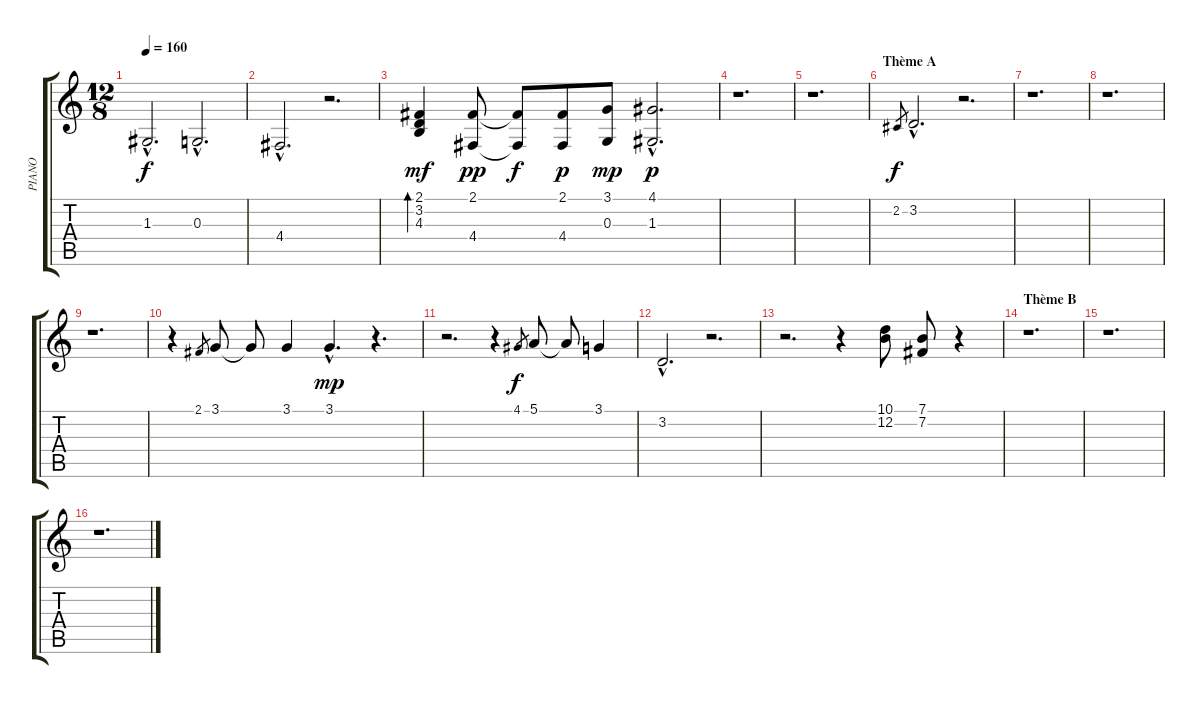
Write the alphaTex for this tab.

\track ("PIANO" "PIANO") {instrument acousticgrandpiano}
\staff {score tabs}
\tuning (E4 B3 G3 D3 A2 E2) {hide}
\ts (12 8)
\tempo 160
\clef g2
\ks c
1.3{hac}.2{d dy f} 0.3{hac}.2{d} |
4.4{hac}.2{d} r.2{d} |
(2.1 3.2 4.3).4{bd 480 dy mf} (2.1 4.4).8{dy pp} (2.1{t} 4.4{t}).8{dy f} (2.1 4.4).8{dy p} (3.1 0.3).8{dy mp} (4.1{hac} 1.3{hac}).2{d dy p} |
r.1{d} |
r.1{d} |
\section ("" "Thème A")
2.2.8{gr dy f} 3.2{hac}.2{d} r.2{d} |
r.1{d} |
r.1{d} |
r.1{d} |
r.4 2.1.8{gr} 3.1.8 3.1{t}.8 3.1.4 3.1{hac}.4{d dy mp} r.4{d} |
r.2{d} r.4 4.1.8{gr dy f} 5.1.8 5.1{t}.8 3.1.4 |
3.2{hac}.2{d} r.2{d} |
r.2{d} r.4 (10.1 12.2).8 (7.1 7.2).8 r.4 |
\section ("" "Thème B")
r.1{d} |
r.1{d} |
r.1{d}
